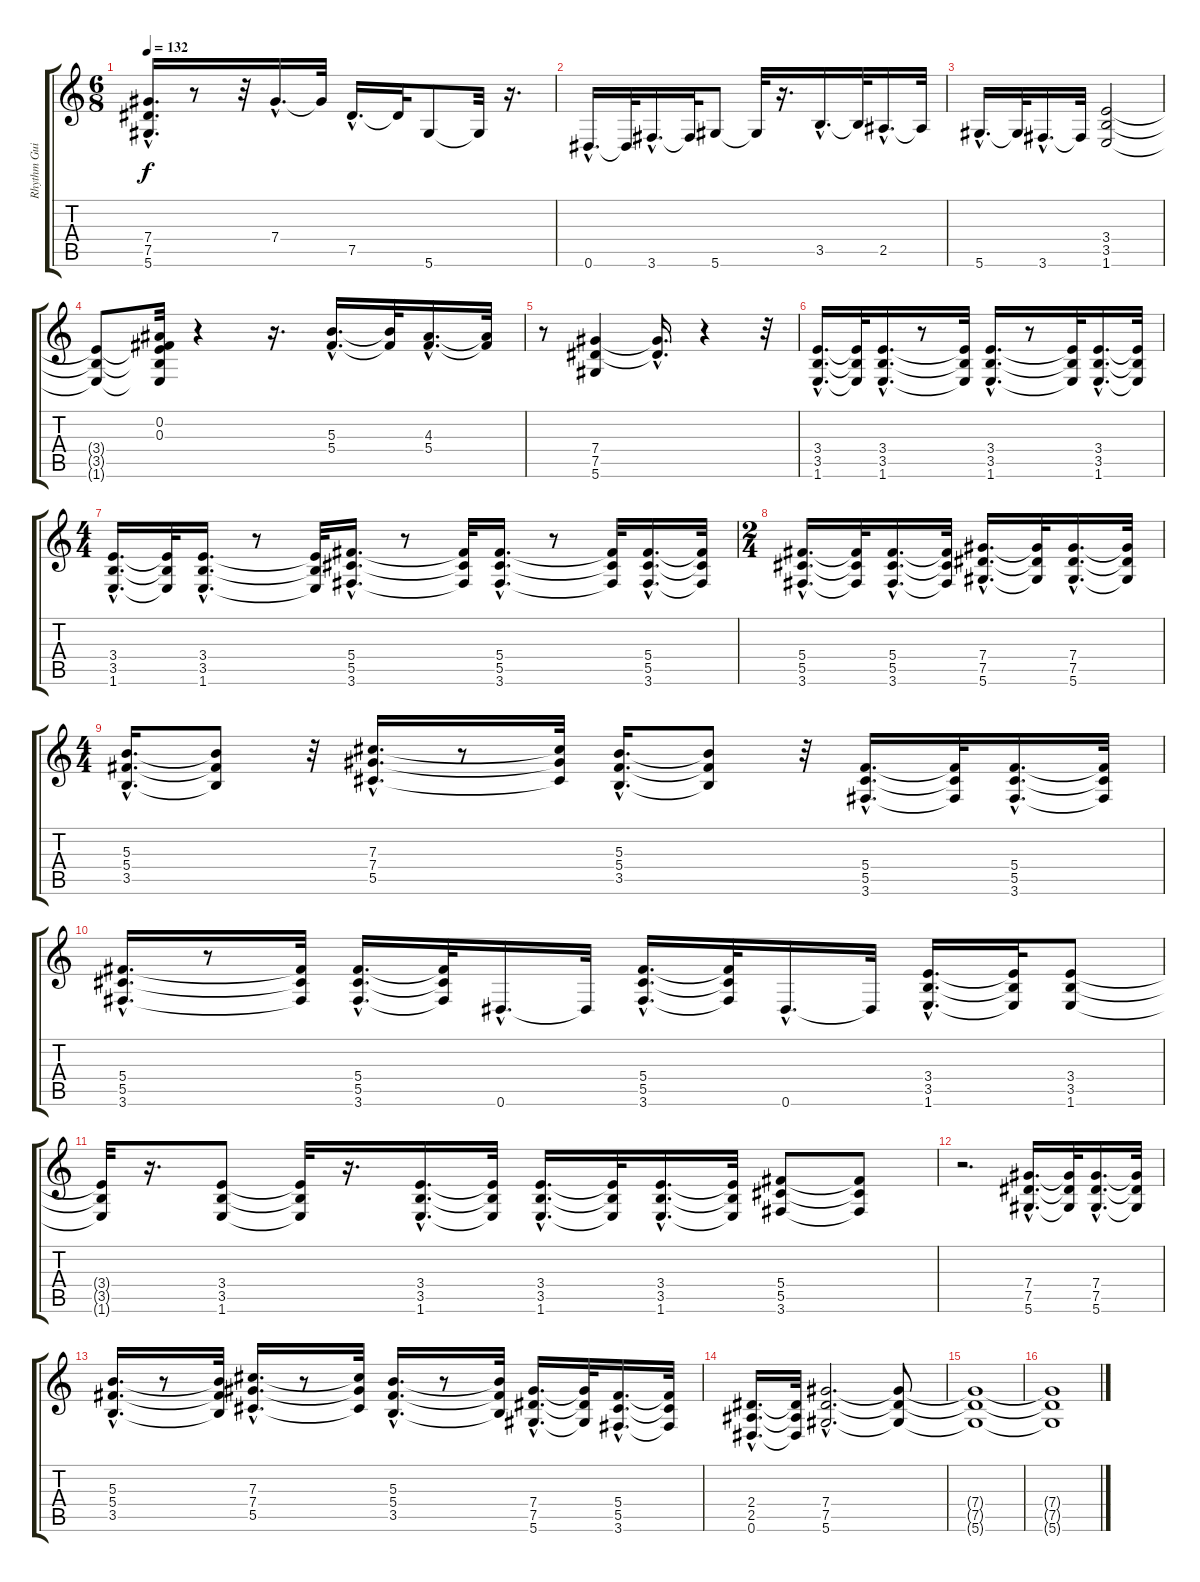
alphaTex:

\track ("Rhythm Guitar" "Rhythm Gui") {instrument distortionguitar}
\staff {score tabs}
\tuning (Eb4 Bb3 Gb3 Db3 Ab2 Eb2) {hide}
\ts (6 8)
\tempo 132
\clef g2
\ks c
(7.4{hac t} 7.5{hac t} 5.6{hac t}).16{d dy f} r.8 r.32 7.4{hac}.16{d} 7.4{t}.32 7.5{hac}.16{d} 7.5{t}.32 5.6.8 5.6{t}.32 r.16{d} |
0.6{hac}.16{d} 0.6{t}.32 3.6{hac}.16{d} 3.6{t}.32 5.6.8 5.6{t}.32 r.16{d} 3.5{hac}.16{d} 3.5{t}.32 2.5{hac}.16{d} 2.5{t}.32 |
5.6{hac}.16{d} 5.6{t}.32 3.6{hac}.16{d} 3.6{t}.32 (3.4 3.5 1.6).2 |
(3.4{t} 3.5{t} 1.6{t}).8 (0.2 0.3 3.4{t} 3.5{t} 1.6{t}).32 r.4 r.16{d} (5.3{hac} 5.4{hac}).16{d} (5.3{t} 5.4{t}).32 (4.3{hac} 5.4{hac}).16{d} (4.3{t} 5.4{t}).32 |
r.8 (7.4 7.5 5.6).4 (7.4{hac t} 7.5{hac t}).16{d} r.4 r.32 |
(3.4{hac} 3.5{hac} 1.6{hac}).16{d} (3.4{t} 3.5{t} 1.6{t}).32 (3.4{hac} 3.5{hac} 1.6{hac}).16{d} r.8 (3.4{t} 3.5{t} 1.6{t}).32 (3.4{hac} 3.5{hac} 1.6{hac}).16{d} r.8 (3.4{t} 3.5{t} 1.6{t}).32 (3.4{hac} 3.5{hac} 1.6{hac}).16{d} (3.4{t} 3.5{t} 1.6{t}).32 |
\ts (4 4)
(3.4{hac} 3.5{hac} 1.6{hac}).16{d} (3.4{t} 3.5{t} 1.6{t}).32 (3.4{hac} 3.5{hac} 1.6{hac}).16{d} r.8 (3.4{t} 3.5{t} 1.6{t}).32 (5.4{hac} 5.5{hac} 3.6{hac}).16{d} r.8 (5.4{t} 5.5{t} 3.6{t}).32 (5.4{hac} 5.5{hac} 3.6{hac}).16{d} r.8 (5.4{t} 5.5{t} 3.6{t}).32 (5.4{hac} 5.5{hac} 3.6{hac}).16{d} (5.4{t} 5.5{t} 3.6{t}).32 |
\ts (2 4)
(5.4{hac} 5.5{hac} 3.6{hac}).16{d} (5.4{t} 5.5{t} 3.6{t}).32 (5.4{hac} 5.5{hac} 3.6{hac}).16{d} (5.4{t} 5.5{t} 3.6{t}).32 (7.4{hac} 7.5{hac} 5.6{hac}).16{d} (7.4{t} 7.5{t} 5.6{t}).32 (7.4{hac} 7.5{hac} 5.6{hac}).16{d} (7.4{t} 7.5{t} 5.6{t}).32 |
\ts (4 4)
(5.3{hac} 5.4{hac} 3.5{hac}).16{d} (5.3{t} 5.4{t} 3.5{t}).8 r.32 (7.3{hac} 7.4{hac} 5.5{hac}).16{d} r.8 (7.3{t} 7.4{t} 5.5{t}).32 (5.3{hac} 5.4{hac} 3.5{hac}).16{d} (5.3{t} 5.4{t} 3.5{t}).8 r.32 (5.4{hac} 5.5{hac} 3.6{hac}).16{d} (5.4{t} 5.5{t} 3.6{t}).32 (5.4{hac} 5.5{hac} 3.6{hac}).16{d} (5.4{t} 5.5{t} 3.6{t}).32 |
(5.4{hac} 5.5{hac} 3.6{hac}).16{d} r.8 (5.4{t} 5.5{t} 3.6{t}).32 (5.4{hac} 5.5{hac} 3.6{hac}).16{d} (5.4{t} 5.5{t} 3.6{t}).32 0.6{hac}.16{d} 0.6{t}.32 (5.4{hac} 5.5{hac} 3.6{hac}).16{d} (5.4{t} 5.5{t} 3.6{t}).32 0.6{hac}.16{d} 0.6{t}.32 (3.4{hac} 3.5{hac} 1.6{hac}).16{d} (3.4{t} 3.5{t} 1.6{t}).32 (3.4 3.5 1.6).8 |
(3.4{t} 3.5{t} 1.6{t}).32 r.16{d} (3.4 3.5 1.6).8 (3.4{t} 3.5{t} 1.6{t}).32 r.16{d} (3.4{hac} 3.5{hac} 1.6{hac}).16{d} (3.4{t} 3.5{t} 1.6{t}).32 (3.4{hac} 3.5{hac} 1.6{hac}).16{d} (3.4{t} 3.5{t} 1.6{t}).32 (3.4{hac} 3.5{hac} 1.6{hac}).16{d} (3.4{t} 3.5{t} 1.6{t}).32 (5.4 5.5 3.6).8 (5.4{t} 5.5{t} 3.6{t}).8 |
r.2{d} (7.4{hac} 7.5{hac} 5.6{hac}).16{d} (7.4{t} 7.5{t} 5.6{t}).32 (7.4{hac} 7.5{hac} 5.6{hac}).16{d} (7.4{t} 7.5{t} 5.6{t}).32 |
(5.3{hac} 5.4{hac} 3.5{hac}).16{d} r.8 (5.3{t} 5.4{t} 3.5{t}).32 (7.3{hac} 7.4{hac} 5.5{hac}).16{d} r.8 (7.3{t} 7.4{t} 5.5{t}).32 (5.3{hac} 5.4{hac} 3.5{hac}).16{d} r.8 (5.3{t} 5.4{t} 3.5{t}).32 (7.4{hac} 7.5{hac} 5.6{hac}).16{d} (7.4{t} 7.5{t} 5.6{t}).32 (5.4{hac} 5.5{hac} 3.6{hac}).16{d} (5.4{t} 5.5{t} 3.6{t}).32 |
(2.4{hac} 2.5{hac} 0.6{hac}).16{d} (2.4{t} 2.5{t} 0.6{t}).32 (7.4{hac} 7.5{hac} 5.6{hac}).2{d} (7.4{t} 7.5{t} 5.6{t}).8 |
(7.4{t} 7.5{t} 5.6{t}).1 |
(7.4{t} 7.5{t} 5.6{t}).1
